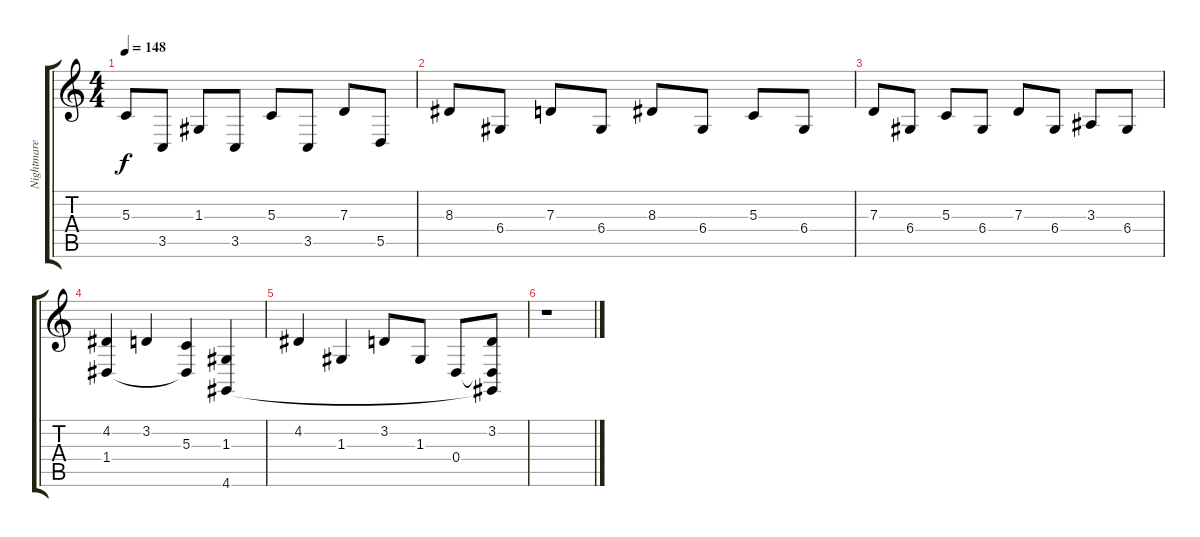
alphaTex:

\track ("Nightmare Industries" "Nightmare ") {instrument acousticgrandpiano}
\staff {score tabs}
\tuning (E4 B3 G3 D3 A2 E2) {hide}
\ts (4 4)
\tempo 148
\clef g2
\ks c
5.3.8{dy f} 3.5.8 1.3.8 3.5.8 5.3.8 3.5.8 7.3.8 5.5.8 |
8.3.8 6.4.8 7.3.8 6.4.8 8.3.8 6.4.8 5.3.8 6.4.8 |
7.3.8 6.4.8 5.3.8 6.4.8 7.3.8 6.4.8 3.3.8 6.4.8 |
(4.2 1.4).4 3.2.4 (5.3 1.4{t}).4 (1.3 4.6).4 |
4.2.4 1.3.4 3.2.8 1.3.8 0.4.8 (3.2 0.4{t} 4.6{t}).8 |
r.1
